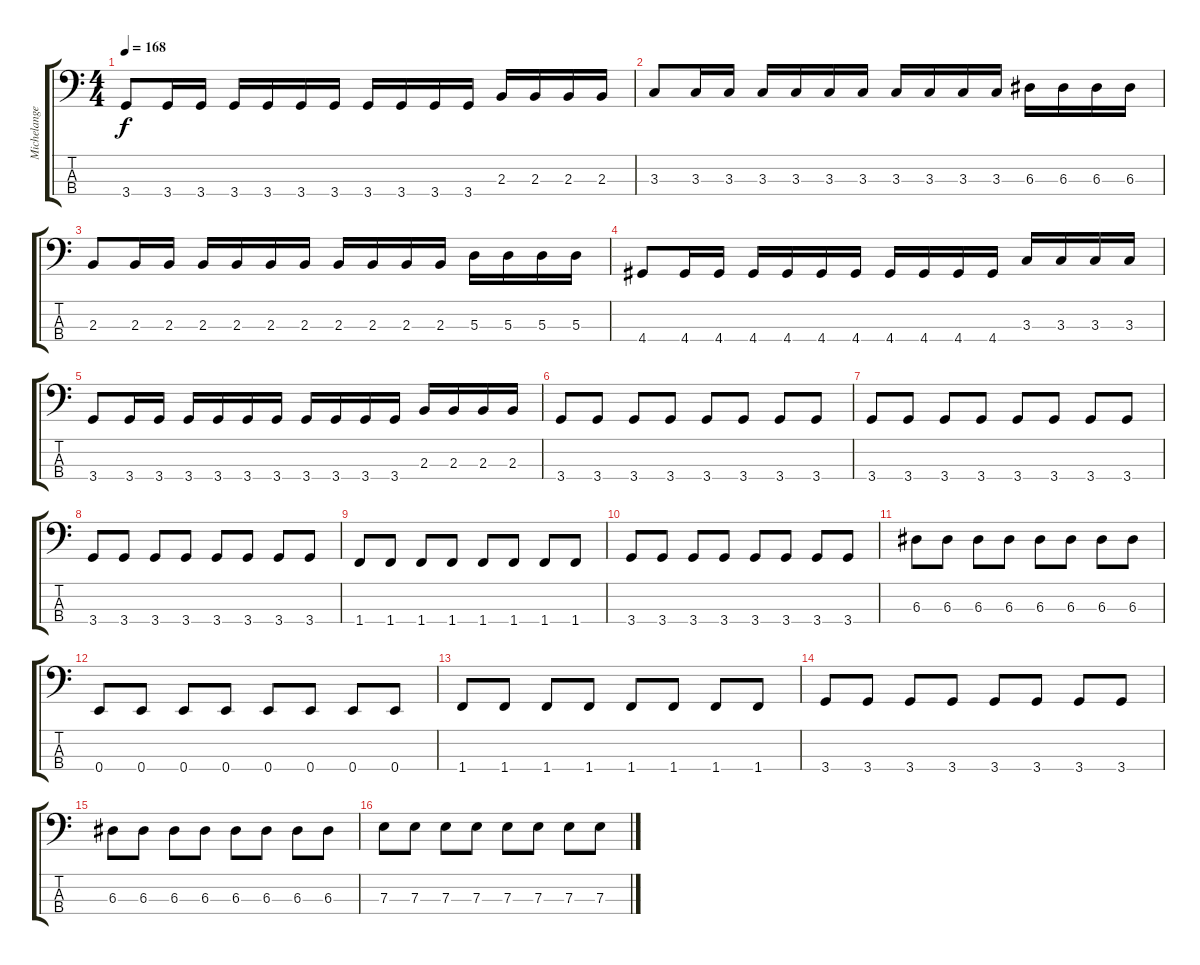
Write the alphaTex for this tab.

\track ("Michelangelo" "Michelange") {instrument electricbassfinger}
\staff {score tabs}
\tuning (G2 D2 A1 E1) {hide}
\ts (4 4)
\tempo 168
\clef f4
\ks c
3.4.8{dy f} 3.4.16 3.4.16 3.4.16 3.4.16 3.4.16 3.4.16 3.4.16 3.4.16 3.4.16 3.4.16 2.3.16 2.3.16 2.3.16 2.3.16 |
3.3.8 3.3.16 3.3.16 3.3.16 3.3.16 3.3.16 3.3.16 3.3.16 3.3.16 3.3.16 3.3.16 6.3.16 6.3.16 6.3.16 6.3.16 |
2.3.8 2.3.16 2.3.16 2.3.16 2.3.16 2.3.16 2.3.16 2.3.16 2.3.16 2.3.16 2.3.16 5.3.16 5.3.16 5.3.16 5.3.16 |
4.4.8 4.4.16 4.4.16 4.4.16 4.4.16 4.4.16 4.4.16 4.4.16 4.4.16 4.4.16 4.4.16 3.3.16 3.3.16 3.3.16 3.3.16 |
3.4.8 3.4.16 3.4.16 3.4.16 3.4.16 3.4.16 3.4.16 3.4.16 3.4.16 3.4.16 3.4.16 2.3.16 2.3.16 2.3.16 2.3.16 |
3.4.8 3.4.8 3.4.8 3.4.8 3.4.8 3.4.8 3.4.8 3.4.8 |
3.4.8 3.4.8 3.4.8 3.4.8 3.4.8 3.4.8 3.4.8 3.4.8 |
3.4.8 3.4.8 3.4.8 3.4.8 3.4.8 3.4.8 3.4.8 3.4.8 |
1.4.8 1.4.8 1.4.8 1.4.8 1.4.8 1.4.8 1.4.8 1.4.8 |
3.4.8 3.4.8 3.4.8 3.4.8 3.4.8 3.4.8 3.4.8 3.4.8 |
6.3.8 6.3.8 6.3.8 6.3.8 6.3.8 6.3.8 6.3.8 6.3.8 |
0.4.8 0.4.8 0.4.8 0.4.8 0.4.8 0.4.8 0.4.8 0.4.8 |
1.4.8 1.4.8 1.4.8 1.4.8 1.4.8 1.4.8 1.4.8 1.4.8 |
3.4.8 3.4.8 3.4.8 3.4.8 3.4.8 3.4.8 3.4.8 3.4.8 |
6.3.8 6.3.8 6.3.8 6.3.8 6.3.8 6.3.8 6.3.8 6.3.8 |
7.3.8 7.3.8 7.3.8 7.3.8 7.3.8 7.3.8 7.3.8 7.3.8
